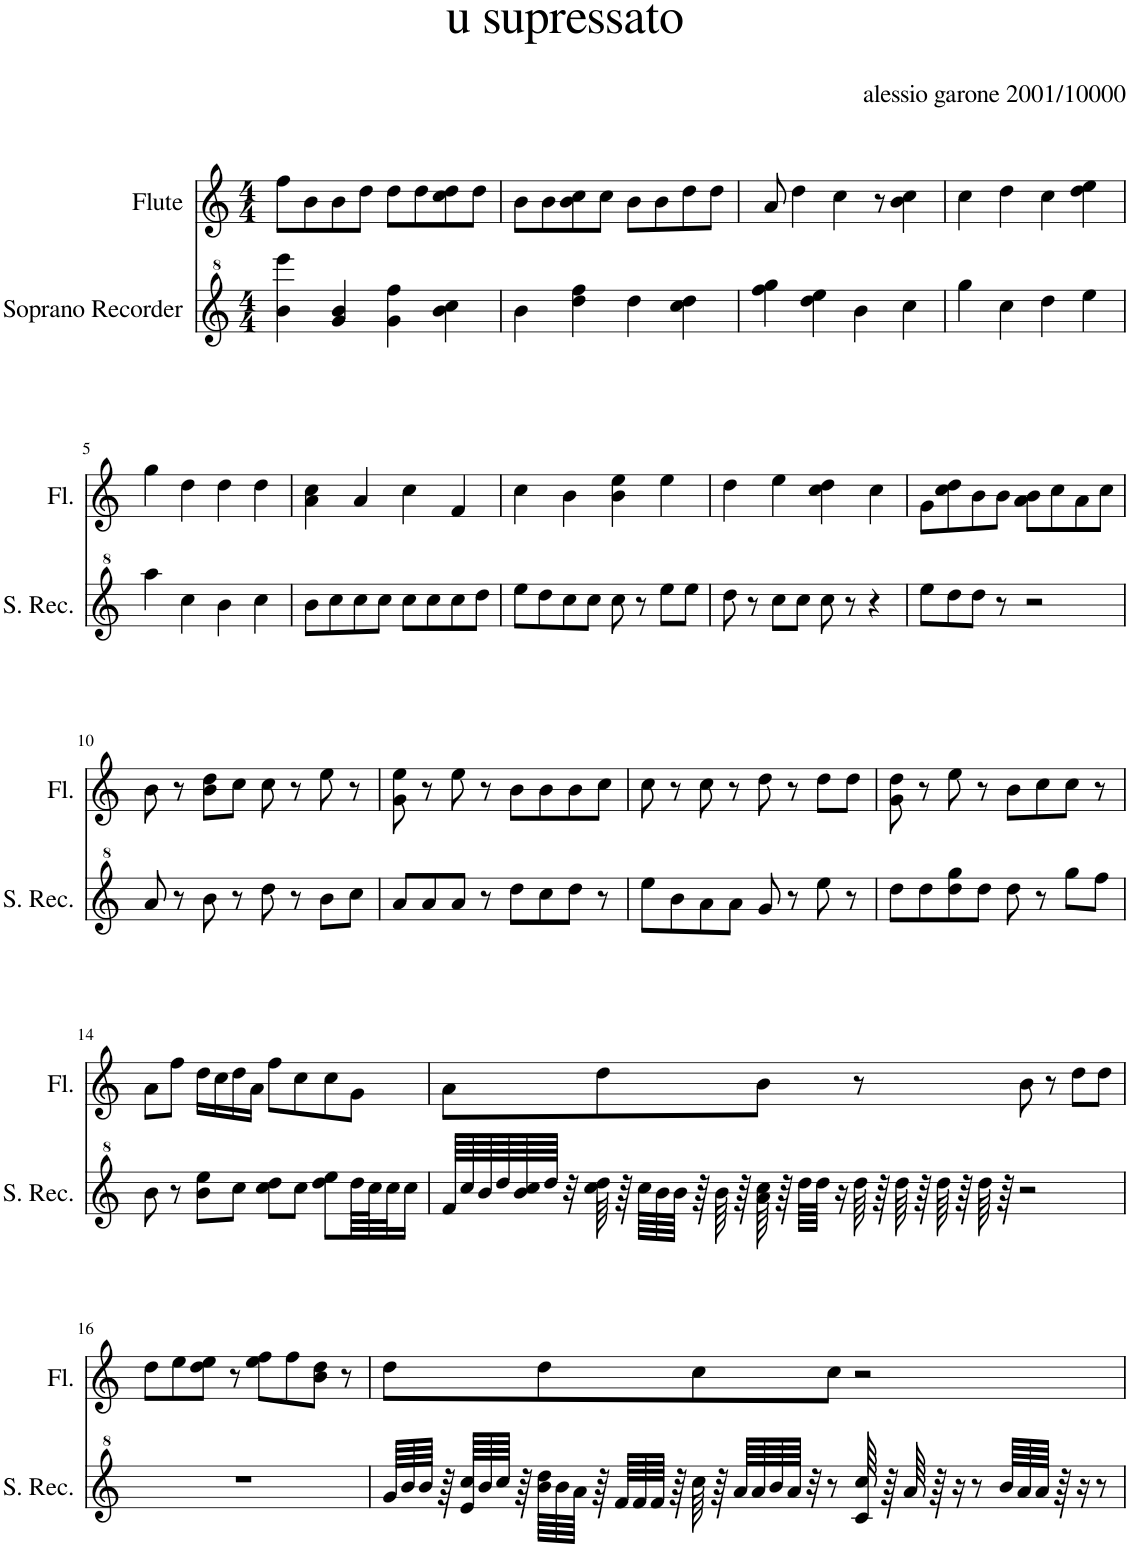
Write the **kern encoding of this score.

**kern	**kern
*part2	*part1
*staff2	*staff1
*I"Soprano Recorder	*I"Flute
*I'S. Rec.	*I'Fl.
*clefG^2	*clefG2
*k[]	*k[]
*M4/4	*M4/4
=1	=1
4bb\ 4eeee\	8ff\L
.	8b\
4gg/ 4bb/	8b\
.	8dd\J
4gg\ 4fff\	8dd\L
.	8dd\
4bb\ 4ccc\	8cc\ 8dd\
.	8dd\J
=2	=2
4bb\	8b\L
.	8b\
4ddd\ 4fff\	8b\ 8cc\
.	8cc\J
4ddd\	8b\L
.	8b\
4ccc\ 4ddd\	8dd\
.	8dd\J
=3	=3
4fff\ 4ggg\	8a/
.	4dd\
4ddd\ 4eee\	.
.	4cc\
4bb\	.
.	8r
4ccc\	4b\ 4cc\
=4	=4
4ggg\	4cc\
4ccc\	4dd\
4ddd\	4cc\
4eee\	4dd\ 4ee\
!!LO:LB:g=z
=5	=5
4aaa\	4gg\
4ccc\	4dd\
4bb\	4dd\
4ccc\	4dd\
=6	=6
8bb\L	4a\ 4cc\
8ccc\	.
8ccc\	4a/
8ccc\J	.
8ccc\L	4cc\
8ccc\	.
8ccc\	4f/
8ddd\J	.
=7	=7
8eee\L	4cc\
8ddd\	.
8ccc\	4b\
8ccc\J	.
8ccc\	4b\ 4ee\
8r	.
8eee\L	4ee\
8eee\J	.
=8	=8
8ddd\	4dd\
8r	.
8ccc\L	4ee\
8ccc\J	.
8ccc\	4cc\ 4dd\
8r	.
4r	4cc\
=9	=9
8eee\L	8g\L
8ddd\	8cc\ 8dd\
8ddd\J	8b\
8r	8b\J
2r	8a\ 8b\L
.	8cc\
.	8a\
.	8cc\J
!!LO:LB:g=z
=10	=10
8aa/	8b\
8r	8r
8bb\	8b\ 8dd\L
8r	8cc\J
8ddd\	8cc\
8r	8r
8bb\L	8ee\
8ccc\J	8r
=11	=11
8aa/L	8g\ 8ee\
8aa/	8r
8aa/J	8ee\
8r	8r
8ddd\L	8b\L
8ccc\	8b\
8ddd\J	8b\
8r	8cc\J
=12	=12
8eee\L	8cc\
8bb\	8r
8aa\	8cc\
8aa\J	8r
8gg/	8dd\
8r	8r
8eee\	8dd\L
8r	8dd\J
=13	=13
8ddd\L	8g\ 8dd\
8ddd\	8r
8ddd\ 8ggg\	8ee\
8ddd\J	8r
8ddd\	8b\L
8r	8cc\
8ggg\L	8cc\J
8fff\J	8r
!!LO:LB:g=z
=14	=14
8bb\	8a\L
8r	8ff\J
8bb\ 8eee\L	16dd\LL
.	16cc\
8ccc\J	16dd\
.	16a\JJ
8ccc\ 8ddd\L	8ff\L
8ccc\J	8cc\
8ddd\ 8eee\L	8cc\
64ddd\LLL	8g\J
64ccc\J	.
32ccc\J	.
16ccc\JJ	.
=15	=15
64ff/LLLL	8a\L
64ccc/	.
64bb/	.
64ddd/	.
64bb/ 64ccc/	.
64ddd/JJJJ	.
32r	.
64ccc\ 64ddd\	8dd\
64r	.
64ccc\LLLL	.
64bb\	.
64bb\JJJJ	.
64r	.
64bb\	.
64r	.
64aa\ 64ccc\	8b\J
64r	.
64ddd\LLLL	.
64ddd\JJJJ	.
16r	.
64ddd\	8r
64r	.
64ddd\	.
64r	.
64ddd\	.
64r	.
64ddd\	.
64r	.
2r	8b\
.	8r
.	8dd\L
.	8dd\J
!!LO:LB:g=z
=16	=16
1r	8dd\L
.	8ee\
.	8dd\ 8ee\J
.	8r
.	8ee\ 8ff\L
.	8ff\
.	8b\ 8dd\J
.	8r
=17	=17
64gg/LLLL	8dd\L
64bb/	.
64bb/JJJJ	.
64r	.
64ee/ 64ccc/LLLL	.
64bb/	.
64ccc/JJJJ	.
64r	.
64bb\ 64ddd\LLLL	8dd\
64bb\	.
64aa\JJJJ	.
64r	.
64ff/LLLL	.
64ff/	.
64ff/JJJJ	.
64r	.
64ccc\	8cc\
64r	.
64aa/LLLL	.
64aa/	.
64bb/	.
64aa/JJJJ	.
32r	.
8r	8cc\J
64cc/ 64ccc/	2r
64r	.
64aa/	.
64r	.
16r	.
8r	.
64bb/LLLL	.
64aa/	.
64aa/JJJJ	.
64r	.
16r	.
8r	.
=	=
*-	*-
